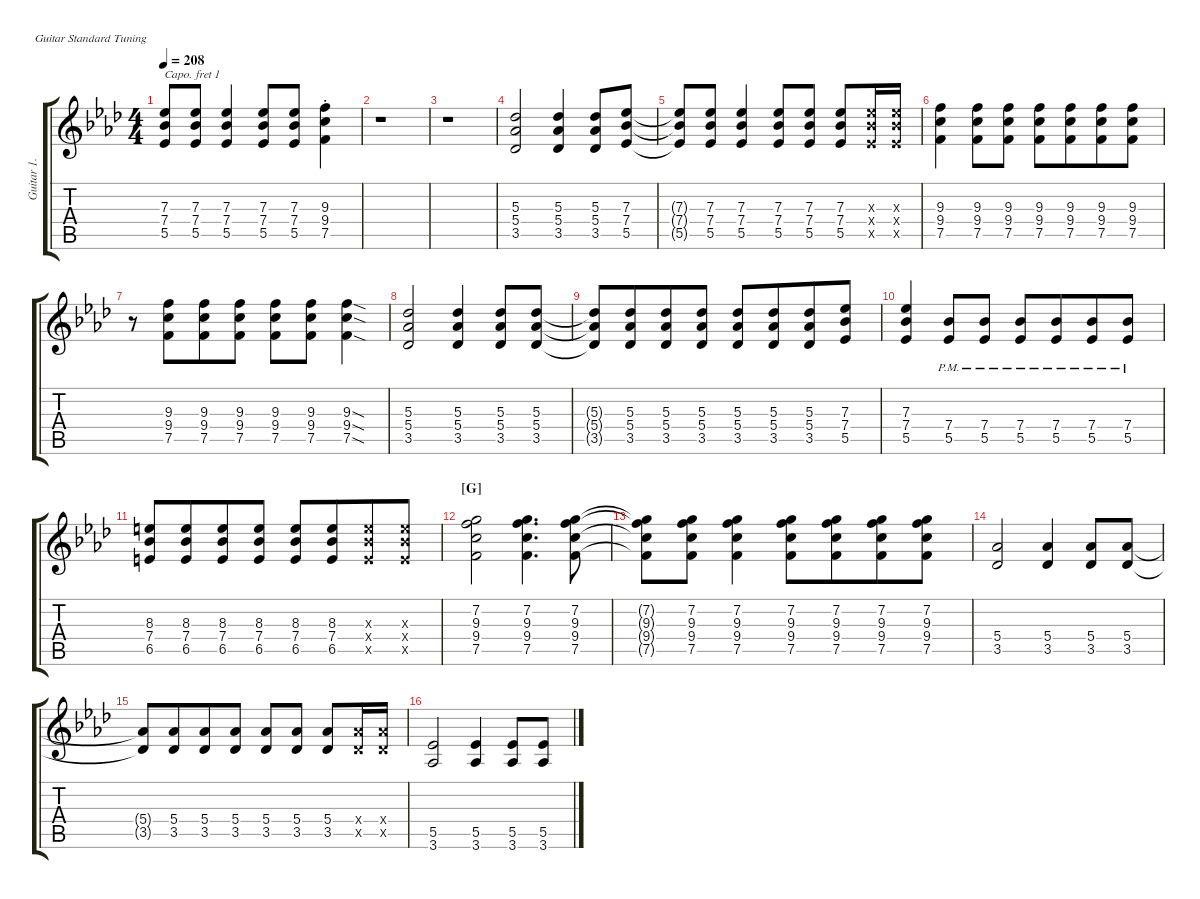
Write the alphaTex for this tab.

\defaultSystemsLayout 4
\hideDynamics
\otherSystemsTrackNameOrientation horizontal
\track ("Guitar 1." "Guitar 1.") {defaultSystemsLayout 4 instrument overdrivenguitar}
\staff {score tabs}
\capo 1
\tuning (E4 B3 G3 D3 A2 E2)
\ts (4 4)
\tempo 208
\clef g2
\ks fminor
(5.5{t acc b} 7.4{t acc b} 7.3{t acc b}).8{dy mf beam Up} (5.5{acc b} 7.4{acc b} 7.3{acc b}).8{beam Up} (5.5{acc b} 7.4{acc b} 7.3{acc b}).4{beam Up} (5.5{acc b} 7.4{acc b} 7.3{acc b}).8{beam Up} (5.5{acc b} 7.4{acc b} 7.3{acc b}).8{beam Up} (7.5{st acc forcenatural} 9.4{st acc forcenatural} 9.3{st acc forcenatural}).4{beam Down} |
r.1{beam Down} |
r.1{beam Down} |
(3.5{acc b} 5.4{acc b} 5.3{acc b}).2{beam Up} (3.5{acc b} 5.4{acc b} 5.3{acc b}).4{beam Up} (3.5{acc b} 5.4{acc b} 5.3{acc b}).8{beam Up} (5.5{acc b} 7.4{acc b} 7.3{acc b}).8{beam Up} |
(5.5{t acc b} 7.4{t acc b} 7.3{t acc b}).8{beam Up} (5.5{acc b} 7.4{acc b} 7.3{acc b}).8{beam Up} (5.5{acc b} 7.4{acc b} 7.3{acc b}).4{beam Up} (5.5{acc b} 7.4{acc b} 7.3{acc b}).8{beam Up} (5.5{acc b} 7.4{acc b} 7.3{acc b}).8{beam Up} (5.5{acc b} 7.4{acc b} 7.3{acc b}).8{beam Up} (5.5{x acc b} 7.4{x acc b} 7.3{x acc b}).16{beam Up} (5.5{x acc b} 7.4{x acc b} 7.3{x acc b}).16{beam Up} |
(9.3{acc forcenatural} 9.4{acc forcenatural} 7.5{acc forcenatural}).4{beam Down} (9.3{acc forcenatural} 9.4{acc forcenatural} 7.5{acc forcenatural}).8{beam Down} (9.3{acc forcenatural} 9.4{acc forcenatural} 7.5{acc forcenatural}).8{beam Down} (9.3{acc forcenatural} 9.4{acc forcenatural} 7.5{acc forcenatural}).8{beam Down beam merge} (9.3{acc forcenatural} 9.4{acc forcenatural} 7.5{acc forcenatural}).8{beam Down beam merge} (9.3{acc forcenatural} 9.4{acc forcenatural} 7.5{acc forcenatural}).8{beam Down beam merge} (9.3{acc forcenatural} 9.4{acc forcenatural} 7.5{acc forcenatural}).8{beam Down} |
r.8{beam Down beam merge} (9.3{acc forcenatural} 9.4{acc forcenatural} 7.5{acc forcenatural}).8{beam Down beam merge} (9.3{acc forcenatural} 9.4{acc forcenatural} 7.5{acc forcenatural}).8{beam Down beam merge} (9.3{acc forcenatural} 9.4{acc forcenatural} 7.5{acc forcenatural}).8{beam Down} (9.3{acc forcenatural} 9.4{acc forcenatural} 7.5{acc forcenatural}).8{beam Down} (9.3{acc forcenatural} 9.4{acc forcenatural} 7.5{acc forcenatural}).8{beam Down} (9.3{sod acc forcenatural} 9.4{sod acc forcenatural} 7.5{sod acc forcenatural}).4{beam Down} |
(3.5{acc b} 5.4{acc b} 5.3{acc b}).2{beam Up} (3.5{acc b} 5.4{acc b} 5.3{acc b}).4{beam Up} (3.5{acc b} 5.4{acc b} 5.3{acc b}).8{beam Up} (3.5{acc b} 5.4{acc b} 5.3{acc b}).8{beam Up} |
(3.5{t acc b} 5.4{t acc b} 5.3{t acc b}).8{beam Up} (3.5{acc b} 5.4{acc b} 5.3{acc b}).8{beam Up beam merge} (3.5{acc b} 5.4{acc b} 5.3{acc b}).8{beam Up} (3.5{acc b} 5.4{acc b} 5.3{acc b}).8{beam Up} (3.5{acc b} 5.4{acc b} 5.3{acc b}).8{beam Up} (3.5{acc b} 5.4{acc b} 5.3{acc b}).8{beam Up beam merge} (3.5{acc b} 5.4{acc b} 5.3{acc b}).8{beam Up} (5.5{acc b} 7.4{acc b} 7.3{acc b}).8{beam Up beam merge} |
(5.5{acc b} 7.4{acc b} 7.3{acc b}).4{beam Up} (5.5{pm acc b} 7.4{pm acc b}).8{beam Up} (5.5{pm acc b} 7.4{pm acc b}).8{beam Up} (5.5{pm acc b} 7.4{pm acc b}).8{beam Up beam merge} (5.5{pm acc b} 7.4{pm acc b}).8{beam Up beam merge} (5.5{pm acc b} 7.4{pm acc b}).8{beam Up beam merge} (5.5{pm acc b} 7.4{pm acc b}).8{beam Up} |
(6.5{acc forcenatural} 7.4{acc b} 8.3{acc forcenatural}).8{beam Up beam merge} (6.5{acc forcenatural} 7.4{acc b} 8.3{acc forcenatural}).8{beam Up beam merge} (6.5{acc forcenatural} 7.4{acc b} 8.3{acc forcenatural}).8{beam Up beam merge} (6.5{acc forcenatural} 7.4{acc b} 8.3{acc forcenatural}).8{beam Up} (6.5{acc forcenatural} 7.4{acc b} 8.3{acc forcenatural}).8{beam Up} (6.5{acc forcenatural} 7.4{acc b} 8.3{acc forcenatural}).8{beam Up beam merge} (6.5{x acc forcenatural} 7.4{x acc b} 8.3{x acc forcenatural}).8{beam Up} (6.5{x acc forcenatural} 7.4{x acc b} 8.3{x acc forcenatural}).8{beam Up} |
\section ("G" "")
(7.5{acc forcenatural} 9.4{acc forcenatural} 9.3{acc forcenatural} 7.2{acc forcenatural}).2{beam Down} (7.5{acc forcenatural} 9.4{acc forcenatural} 9.3{acc forcenatural} 7.2{acc forcenatural}).4{d beam Down} (7.5{acc forcenatural} 9.4{acc forcenatural} 9.3{acc forcenatural} 7.2{acc forcenatural}).8{beam Down} |
(7.5{t acc forcenatural} 9.4{t acc forcenatural} 9.3{t acc forcenatural} 7.2{t acc forcenatural}).8{beam Down} (7.5{acc forcenatural} 9.4{acc forcenatural} 9.3{acc forcenatural} 7.2{acc forcenatural}).8{beam Down} (7.5{acc forcenatural} 9.4{acc forcenatural} 9.3{acc forcenatural} 7.2{acc forcenatural}).4{beam Down} (7.5{acc forcenatural} 9.4{acc forcenatural} 9.3{acc forcenatural} 7.2{acc forcenatural}).8{beam Down beam merge} (7.5{acc forcenatural} 9.4{acc forcenatural} 9.3{acc forcenatural} 7.2{acc forcenatural}).8{beam Down beam merge} (7.5{acc forcenatural} 9.4{acc forcenatural} 9.3{acc forcenatural} 7.2{acc forcenatural}).8{beam Down beam merge} (7.5{acc forcenatural} 9.4{acc forcenatural} 9.3{acc forcenatural} 7.2{acc forcenatural}).8{beam Down} |
(3.5{acc b} 5.4{acc b}).2{beam Up} (3.5{acc b} 5.4{acc b}).4{beam Up} (3.5{acc b} 5.4{acc b}).8{beam Up} (3.5{acc b} 5.4{acc b}).8{beam Up} |
(3.5{t acc b} 5.4{t acc b}).8{beam Up} (3.5{acc b} 5.4{acc b}).8{beam Up beam merge} (3.5{acc b} 5.4{acc b}).8{beam Up beam merge} (3.5{acc b} 5.4{acc b}).8{beam Up} (3.5{acc b} 5.4{acc b}).8{beam Up} (3.5{acc b} 5.4{acc b}).8{beam Up} (3.5{acc b} 5.4{acc b}).8{beam Up} (3.5{x acc b} 5.4{x acc b}).16{beam Up} (3.5{x acc b} 5.4{x acc b}).16{beam Up} |
(3.6{acc b} 5.5{acc b}).2{beam Up} (3.6{acc b} 5.5{acc b}).4{beam Up} (3.6{acc b} 5.5{acc b}).8{beam Up} (3.6{acc b} 5.5{acc b}).8{beam Up}
